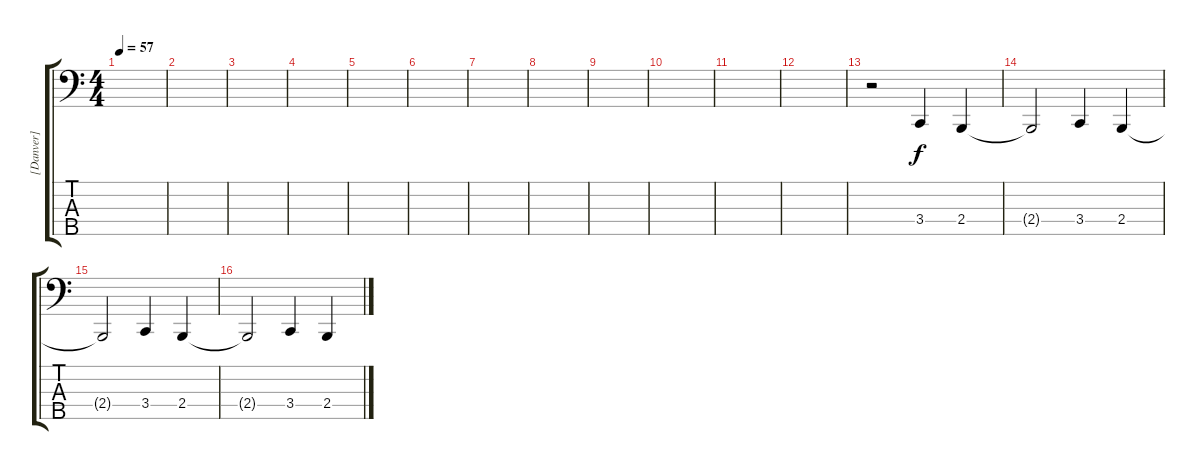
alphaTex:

\track ("[Danver]" "[Danver]") {instrument electricbassfinger}
\staff {score tabs}
\tuning (D2 A1 E1 A0 Gb0) {hide}
\ts (4 4)
\tempo 57
\clef f4
\ks c
|
|
|
|
|
|
|
|
|
|
|
|
r.2 3.4.4 2.4.4 |
2.4{t}.2 3.4.4 2.4.4 |
2.4{t}.2 3.4.4 2.4.4 |
2.4{t}.2 3.4.4 2.4.4
